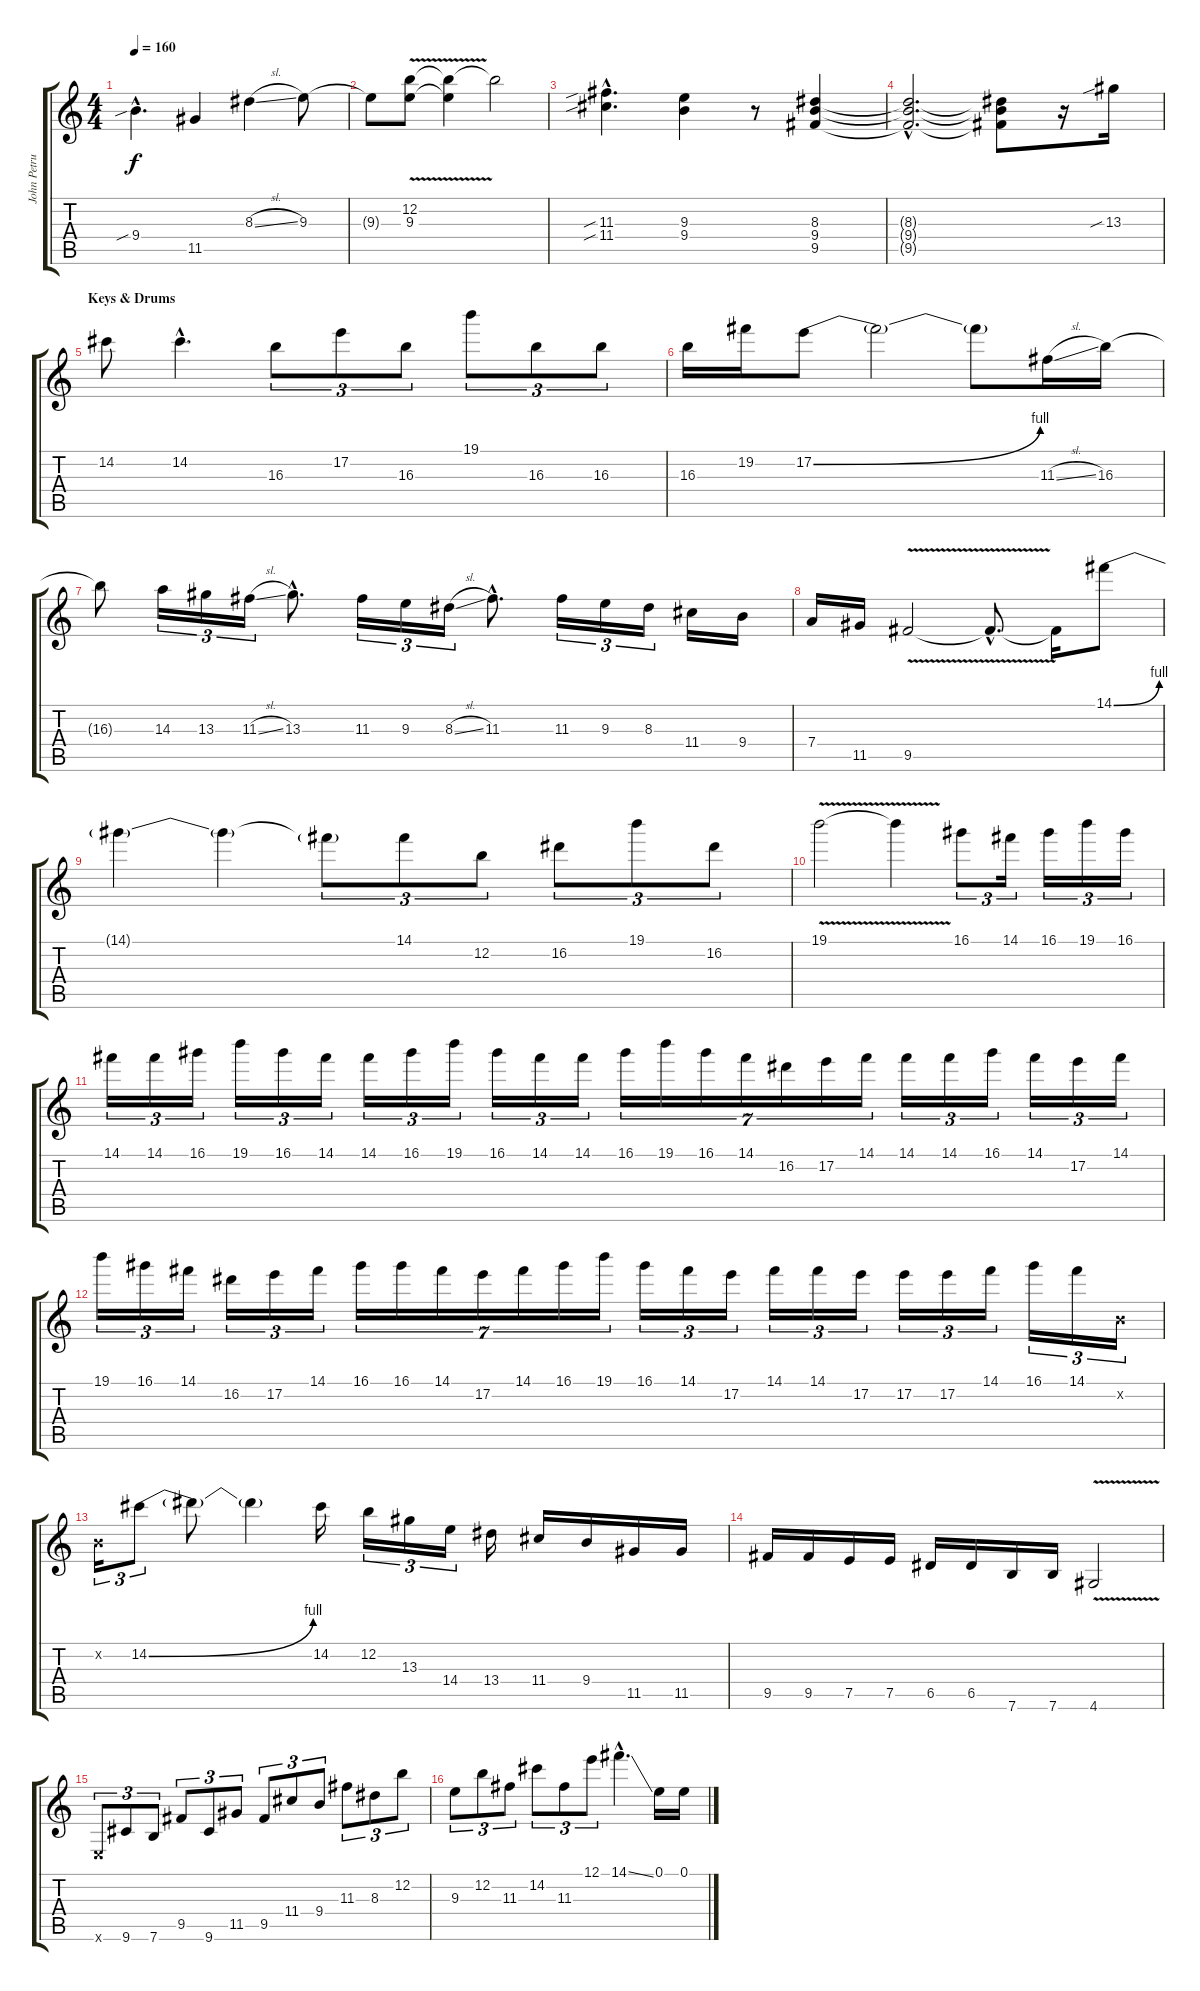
\track ("John Petrucci Acoustic/Solo Guitar" "John Petru") {instrument acousticguitarsteel}
\staff {score tabs}
\tuning (E4 B3 G3 D3 A2 E2) {hide}
\ts (4 4)
\tempo 160
\clef g2
\ks c
9.4{sib hac}.4{d dy f} 11.5.4 8.3{sl}.4 9.3.8 |
9.3{t}.8 (12.2{v} 9.3).8 (12.2{t} 9.3{t}).4 12.2{t}.2 |
(11.3{sib hac} 11.4{sib hac}).4{d} (9.3 9.4).4 r.8 (8.3 9.4 9.5).4 |
(8.3{hac t} 9.4{hac t} 9.5{hac t}).2{d} (8.3{t} 9.4{t} 9.5{t}).8 r.16 13.3{sib}.16 |
\section ("" "Keys & Drums")
14.2.8 14.2{hac}.4{d} 16.3.8{tu (3 2)} 17.2.8{tu (3 2)} 16.3.8{tu (3 2)} 19.1.8{tu (3 2)} 16.3.8{tu (3 2)} 16.3.8{tu (3 2)} |
16.3.16 19.2.16 17.2{be (bend 0 0 60 4)}.8 17.2{t}.2 17.2{t}.8 11.3{sl}.16 16.3.16 |
16.3{t}.8 14.3.16{tu (3 2)} 13.3.16{tu (3 2)} 11.3{sl}.16{tu (3 2)} 13.3{hac}.8{d} 11.3.16{tu (3 2)} 9.3.16{tu (3 2)} 8.3{sl}.16{tu (3 2)} 11.3{hac}.8{d} 11.3.16{tu (3 2)} 9.3.16{tu (3 2)} 8.3.16{tu (3 2)} 11.4.16 9.4.16 |
7.4.16 11.5.16 9.5{v}.2 9.5{hac t}.8{d} 9.5{t}.16 14.1{be (bend 0 0 60 4)}.8 |
14.1{t}.4 14.1{t}.4 14.1{t}.8{tu (3 2)} 14.1.8{tu (3 2)} 12.2.8{tu (3 2)} 16.2.8{tu (3 2)} 19.1.8{tu (3 2)} 16.2.8{tu (3 2)} |
19.1{v}.2 19.1{t}.4 16.1.8{tu (3 2)} 14.1.16{tu (3 2)} 16.1.16{tu (3 2)} 19.1.16{tu (3 2)} 16.1.16{tu (3 2)} |
14.1.16{tu (3 2)} 14.1.16{tu (3 2)} 16.1.16{tu (3 2)} 19.1.16{tu (3 2)} 16.1.16{tu (3 2)} 14.1.16{tu (3 2)} 14.1.16{tu (3 2)} 16.1.16{tu (3 2)} 19.1.16{tu (3 2)} 16.1.16{tu (3 2)} 14.1.16{tu (3 2)} 14.1.16{tu (3 2)} 16.1.16{tu (7 4)} 19.1.16{tu (7 4)} 16.1.16{tu (7 4)} 14.1.16{tu (7 4)} 16.2.16{tu (7 4)} 17.2.16{tu (7 4)} 14.1.16{tu (7 4)} 14.1.16{tu (3 2)} 14.1.16{tu (3 2)} 16.1.16{tu (3 2)} 14.1.16{tu (3 2)} 17.2.16{tu (3 2)} 14.1.16{tu (3 2)} |
19.1.16{tu (3 2)} 16.1.16{tu (3 2)} 14.1.16{tu (3 2)} 16.2.16{tu (3 2)} 17.2.16{tu (3 2)} 14.1.16{tu (3 2)} 16.1.16{tu (7 4)} 16.1.16{tu (7 4)} 14.1.16{tu (7 4)} 17.2.16{tu (7 4)} 14.1.16{tu (7 4)} 16.1.16{tu (7 4)} 19.1.16{tu (7 4)} 16.1.16{tu (3 2)} 14.1.16{tu (3 2)} 17.2.16{tu (3 2)} 14.1.16{tu (3 2)} 14.1.16{tu (3 2)} 17.2.16{tu (3 2)} 17.2.16{tu (3 2)} 17.2.16{tu (3 2)} 14.1.16{tu (3 2)} 16.1.16{tu (3 2)} 14.1.16{tu (3 2)} 0.2{x}.16{tu (3 2)} |
0.2{x}.16{tu (3 2)} 14.2{be (bend 0 0 60 4)}.8{tu (3 2)} 14.2{t}.8 14.2{t}.4 14.2.16 12.2.16{tu (3 2)} 13.3.16{tu (3 2)} 14.4.16{tu (3 2)} 13.4.16 11.4.16 9.4.16 11.5.16 11.5.16 |
9.5.16 9.5.16 7.5.16 7.5.16 6.5.16 6.5.16 7.6.16 7.6.16 4.6{v}.2 |
0.6{x}.8{tu (3 2)} 9.6.8{tu (3 2)} 7.6.8{tu (3 2)} 9.5.8{tu (3 2)} 9.6.8{tu (3 2)} 11.5.8{tu (3 2)} 9.5.8{tu (3 2)} 11.4.8{tu (3 2)} 9.4.8{tu (3 2)} 11.3.8{tu (3 2)} 8.3.8{tu (3 2)} 12.2.8{tu (3 2)} |
9.3.8{tu (3 2)} 12.2.8{tu (3 2)} 11.3.8{tu (3 2)} 14.2.8{tu (3 2)} 11.3.8{tu (3 2)} 12.1.8{tu (3 2)} 14.1{ss hac}.4{d} 0.1.16 0.1.16
